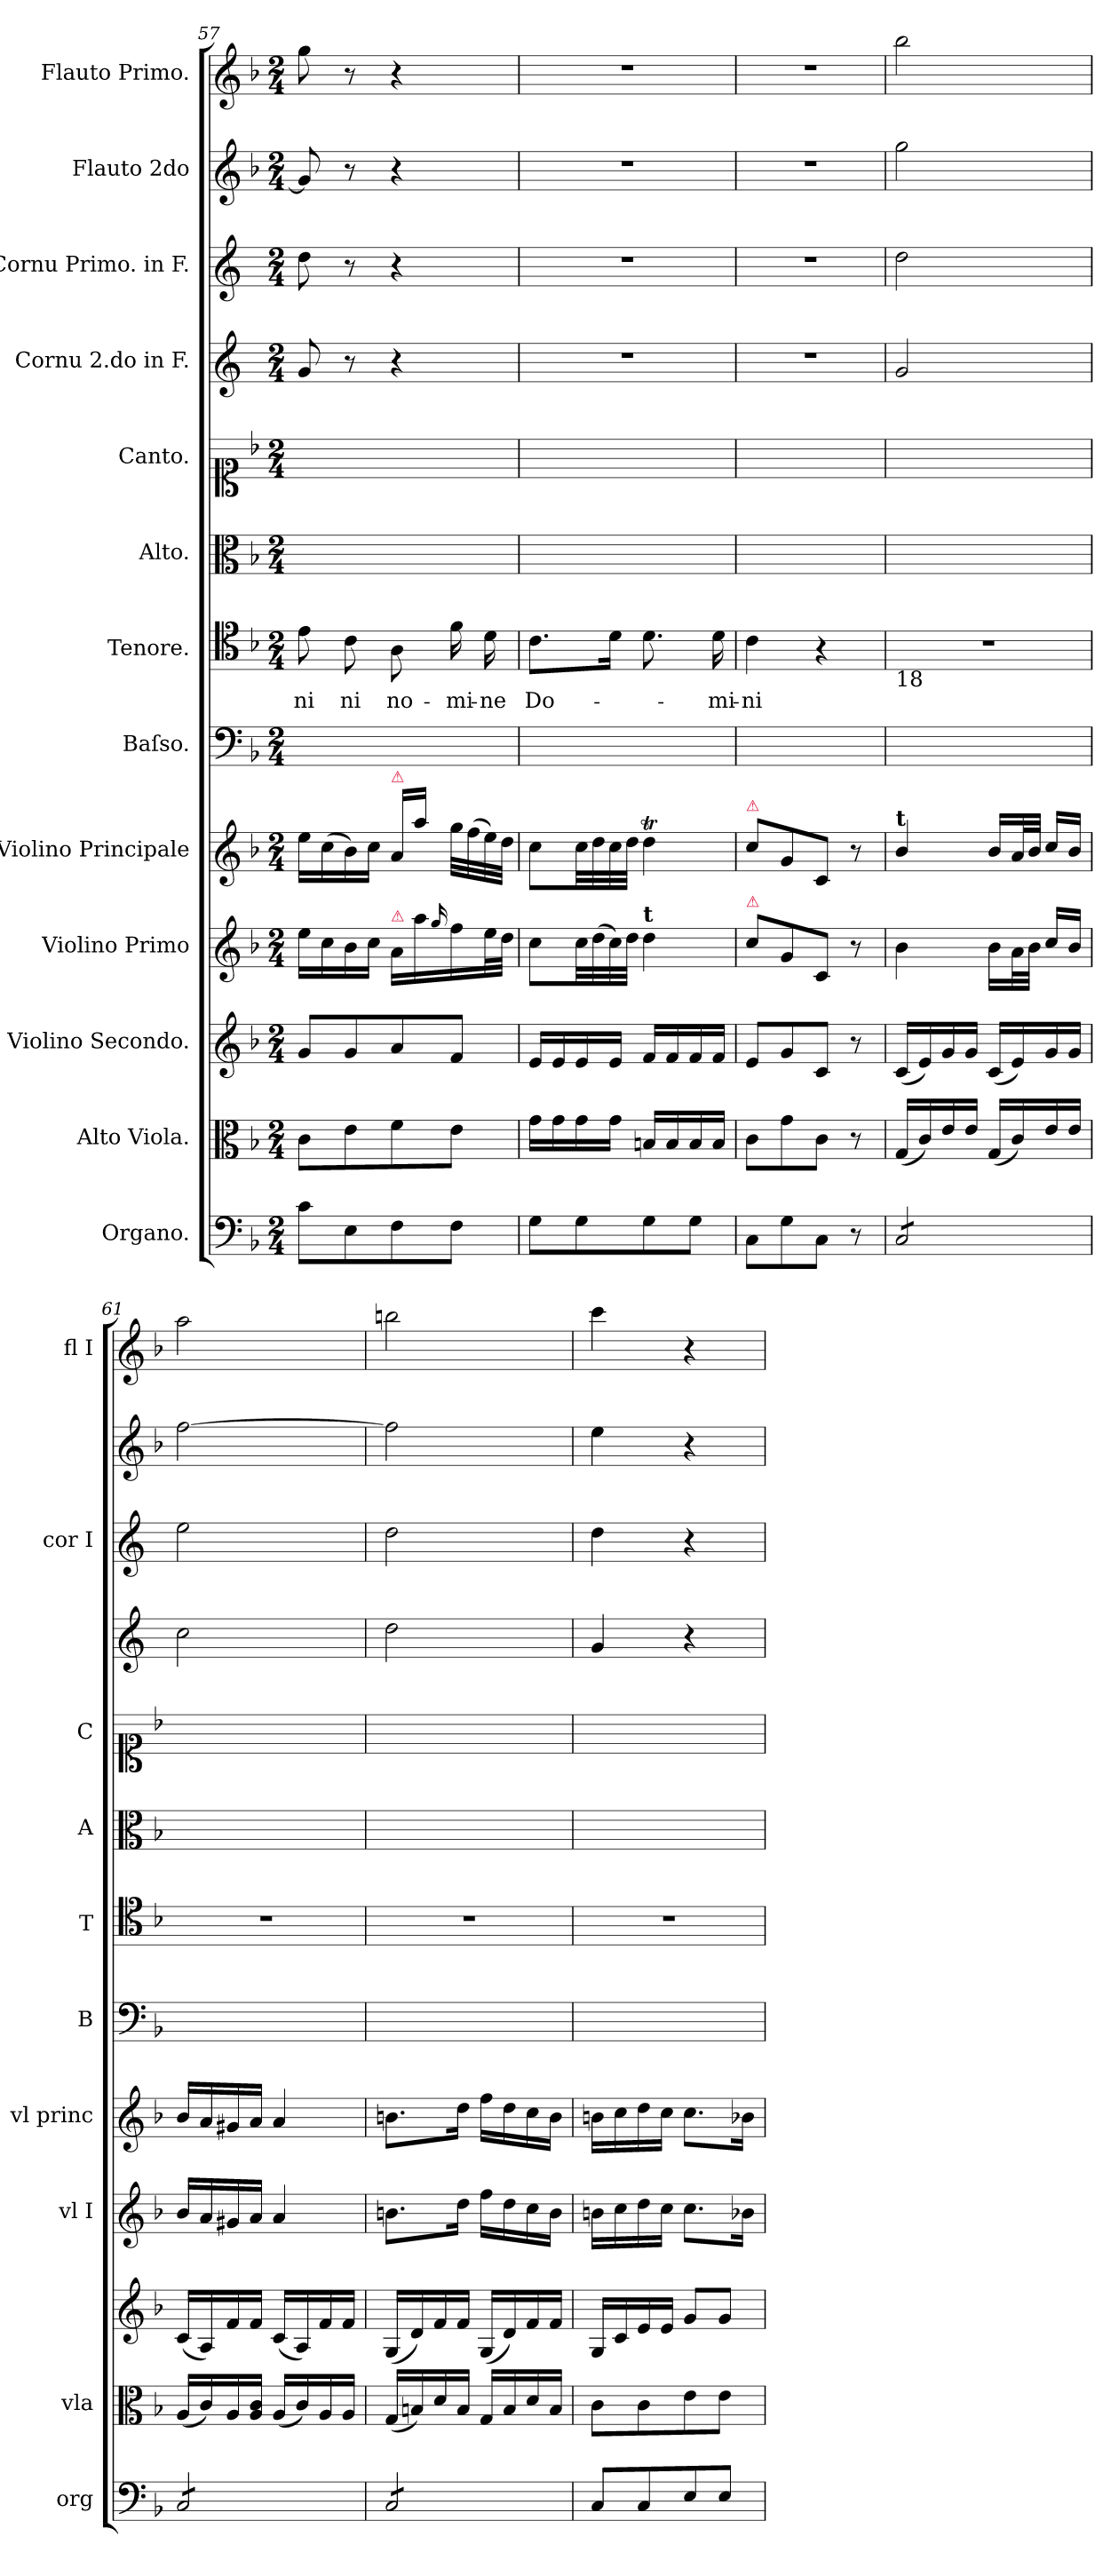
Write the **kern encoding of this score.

**kern	**dynam	**kern	**kern	**dynam	**kern	**dynam	**kern	**dynam	**kern	**kern	**text	**kern	**kern	**kern	**kern	**kern	**dynam	**kern
*part13	*part13	*part12	*part11	*part11	*part10	*part10	*part9	*part9	*part8	*part7	*part7	*part6	*part5	*part4	*part3	*part2	*part2	*part1
*staff13	*staff13	*staff12	*staff11	*staff11	*staff10	*staff10	*staff9	*staff9	*staff8	*staff7	*staff7	*staff6	*staff5	*staff4	*staff3	*staff2	*staff2	*staff1
*I"Organo.	*	*I"Alto Viola.	*I"Violino Secondo.	*	*I"Violino Primo	*	*I"Violino Principale	*	*I"Baſso.	*I"Tenore.	*	*I"Alto.	*I"Canto.	*I"Cornu 2.do in F.	*I"Cornu Primo. in F.	*I"Flauto 2do	*	*I"Flauto Primo.
*I'org	*	*I'vla	*	*	*I'vl I	*	*I'vl princ	*	*I'B	*I'T	*	*I'A	*I'C	*	*I'cor I	*	*	*I'fl I
*clefF4	*	*clefC3	*clefG2	*	*clefG2	*	*clefG2	*	*clefF4	*clefC4	*	*clefC3	*clefC1	*clefG2	*clefG2	*clefG2	*	*clefG2
*	*	*	*	*	*	*	*	*	*	*	*	*	*	*ITrd4c7	*ITrd4c7	*	*	*
*k[b-]	*	*k[b-]	*k[b-]	*	*k[b-]	*	*k[b-]	*	*k[b-]	*k[b-]	*	*k[b-]	*k[b-]	*k[b-]	*k[b-]	*k[b-]	*	*k[b-]
*F:	*	*F:	*F:	*	*F:	*	*F:	*	*F:	*F:	*	*F:	*F:	*F:	*F:	*F:	*	*F:
*M2/4	*	*M2/4	*M2/4	*	*M2/4	*	*M2/4	*	*M2/4	*M2/4	*	*M2/4	*M2/4	*M2/4	*M2/4	*M2/4	*	*M2/4
=57	=57	=57	=57	=57	=57	=57	=57	=57	=57	=57	=57	=57	=57	=57	=57	=57	=57	=57
8c\L	.	8c\L	8g/L	.	16ee\LL	.	16ee\LL	.	2ryy	8e\	-ni	2ryy	2ryy	8c/	8g\	8g/]	.	8gg\
.	.	.	.	.	16cc\	.	(16cc\	.	.	.	.	.	.	.	.	.	.	.
8E\	.	8e\	8g/	.	16b-\	.	16b-\)	.	.	8c\	ni	.	.	8r	8r	8r	.	8r
.	.	.	.	.	16cc\JJ	.	16cc\JJ	.	.	.	.	.	.	.	.	.	.	.
!	!	!	!	!	!	!	!LO:TX:a:color=crimson:t=⚠	!	!	!	!	!	!	!	!	!	!	!
!	!	!	!	!	!LO:TX:a:color=crimson:t=⚠	!	!	!	!	!	!	!	!	!	!	!	!	!
8F\	.	8f\	8a/	.	16a/LL	.	16a/LL	.	.	8A\	no-	.	.	4r	4r	4r	.	4r
.	.	.	.	.	16aa\	.	16aa\JJ	.	.	.	.	.	.	.	.	.	.	.
.	.	.	.	.	16qqgg/	.	.	.	.	.	.	.	.	.	.	.	.	.
8F\J	.	8e\J	8f/J	.	16ff\	.	32gg\LLL	.	.	16f\	-mi-	.	.	.	.	.	.	.
.	.	.	.	.	.	.	(32ff\	.	.	.	.	.	.	.	.	.	.	.
.	.	.	.	.	32ee\L	.	32ee\)	.	.	16d\	-ne	.	.	.	.	.	.	.
.	.	.	.	.	32dd\JJJ	.	32dd\JJJ	.	.	.	.	.	.	.	.	.	.	.
=58	=58	=58	=58	=58	=58	=58	=58	=58	=58	=58	=58	=58	=58	=58	=58	=58	=58	=58
8G\L	.	16g\LL	16e/LL	.	8cc\L	.	8cc\L	.	2ryy	8.c\L	Do-	2ryy	2ryy	2r	2r	2r	.	2r
.	.	16g\	16e/	.	.	.	.	.	.	.	.	.	.	.	.	.	.	.
8G\	.	16g\	16e/	.	32cc\LL	.	32cc\LL	.	.	.	.	.	.	.	.	.	.	.
.	.	.	.	.	(32dd\	.	32dd\	.	.	.	.	.	.	.	.	.	.	.
.	.	16g\JJ	16e/JJ	.	32cc\)	.	32cc\	.	.	16d\Jk	.	.	.	.	.	.	.	.
.	.	.	.	.	32dd\JJJ	.	32dd\JJJ	.	.	.	.	.	.	.	.	.	.	.
!	!	!	!	!	!LO:TX:a:B:t=t	!	!	!	!	!	!	!	!	!	!	!	!	!
8G\	.	16Bn/LL	16f/LL	.	4dd\	.	4ddT\	.	.	8.d\	.	.	.	.	.	.	.	.
.	.	16B/	16f/	.	.	.	.	.	.	.	.	.	.	.	.	.	.	.
8G\J	.	16B/	16f/	.	.	.	.	.	.	.	.	.	.	.	.	.	.	.
.	.	16B/JJ	16f/JJ	.	.	.	.	.	.	16d\	-mi-	.	.	.	.	.	.	.
=59	=59	=59	=59	=59	=59	=59	=59	=59	=59	=59	=59	=59	=59	=59	=59	=59	=59	=59
!	!	!	!	!	!	!	!LO:TX:a:color=crimson:t=⚠	!	!	!	!	!	!	!	!	!	!	!
!	!	!	!	!	!LO:TX:a:color=crimson:t=⚠	!	!	!	!	!	!	!	!	!	!	!	!	!
8C\L	.	8c\L	8e/L	.	8cc\L	.	8cc\L	.	2ryy	4c\	-ni	2ryy	2ryy	2r	2r	2r	.	2r
8G\	.	8g\	8g/	.	8g/	.	8g/	.	.	.	.	.	.	.	.	.	.	.
8C\J	.	8c\J	8c/J	.	8c/J	.	8c/J	.	.	4r	.	.	.	.	.	.	.	.
8r	.	8r	8r	.	8r	.	8r	.	.	.	.	.	.	.	.	.	.	.
=60	=60	=60	=60	=60	=60	=60	=60	=60	=60	=60	=60	=60	=60	=60	=60	=60	=60	=60
!	!	!	!	!	!	!	!	!	!	!LO:TX:b:t=18	!	!	!	!	!	!	!	!
!	!	!	!	!	!	!	!LO:TX:a:B:t=t	!	!	!	!	!	!	!	!	!	!	!
!	!LO:DY:b	!	!	!LO:DY:a	!	!	!	!LO:DY:b	!	!	!	!	!	!	!	!	!LO:DY:b	!
*tremolo	*	*	*	*	*	*	*	*	*	*	*	*	*	*	*	*	*	*
8C/L	for.	(16G/LL	(16c/LL	for.	4b-\	for&colon;.	4b-/	forte	2ryy	2r	.	2ryy	2ryy	2c/	2g\	2gg\	for.	2bb-\
.	.	16c/)	16e/)	.	.	.	.	.	.	.	.	.	.	.	.	.	.	.
8C/	.	16e/	16g/	.	.	.	.	.	.	.	.	.	.	.	.	.	.	.
.	.	16e/JJ	16g/JJ	.	.	.	.	.	.	.	.	.	.	.	.	.	.	.
8C/	.	(16G/LL	(16c/LL	.	16b-\LL	.	16b-/LL	.	.	.	.	.	.	.	.	.	.	.
.	.	16c/)	16e/)	.	32a\L	.	32a/L	.	.	.	.	.	.	.	.	.	.	.
.	.	.	.	.	32b-\JJJ	.	32b-/JJJ	.	.	.	.	.	.	.	.	.	.	.
8C/J	.	16e/	16g/	.	16cc/LL	.	16cc/LL	.	.	.	.	.	.	.	.	.	.	.
.	.	16e/JJ	16g/JJ	.	16b-/JJ	.	16b-/JJ	.	.	.	.	.	.	.	.	.	.	.
=61	=61	=61	=61	=61	=61	=61	=61	=61	=61	=61	=61	=61	=61	=61	=61	=61	=61	=61
8C/L	.	(16A/LL	(16c/LL	.	16b-/LL	.	16b-/LL	.	2ryy	2r	.	2ryy	2ryy	2f\	2a\	[2ff\	.	2aa\
.	.	16c/)	16A/)	.	16a/	.	16a/	.	.	.	.	.	.	.	.	.	.	.
8C/	.	16A/	16f/	.	16g#X/	.	16g#X/	.	.	.	.	.	.	.	.	.	.	.
.	.	16A/ 16c/JJ	16f/JJ	.	16a/JJ	.	16a/JJ	.	.	.	.	.	.	.	.	.	.	.
8C/	.	(16A/LL	(16c/LL	.	4a/	.	4a/	.	.	.	.	.	.	.	.	.	.	.
.	.	16c/)	16A/)	.	.	.	.	.	.	.	.	.	.	.	.	.	.	.
8C/J	.	16A/	16f/	.	.	.	.	.	.	.	.	.	.	.	.	.	.	.
.	.	16A/JJ	16f/JJ	.	.	.	.	.	.	.	.	.	.	.	.	.	.	.
=62	=62	=62	=62	=62	=62	=62	=62	=62	=62	=62	=62	=62	=62	=62	=62	=62	=62	=62
8C/L	.	(16G/LL	(16G/LL	.	8.bn\L	.	8.bn\L	.	2ryy	2r	.	2ryy	2ryy	2g\	2g\	2ff\]	.	2bbn\
.	.	16Bn/)	16d/)	.	.	.	.	.	.	.	.	.	.	.	.	.	.	.
8C/	.	16d/	16f/	.	.	.	.	.	.	.	.	.	.	.	.	.	.	.
.	.	16B/JJ	16f/JJ	.	16dd\Jk	.	16dd\Jk	.	.	.	.	.	.	.	.	.	.	.
8C/	.	16G/LL	(16G/LL	.	16ff\LL	.	16ff\LL	.	.	.	.	.	.	.	.	.	.	.
.	.	16B/	16d/)	.	16dd\	.	16dd\	.	.	.	.	.	.	.	.	.	.	.
8C/J	.	16d/	16f/	.	16cc\	.	16cc\	.	.	.	.	.	.	.	.	.	.	.
*Xtremolo	*	*	*	*	*	*	*	*	*	*	*	*	*	*	*	*	*	*
.	.	16B/JJ	16f/JJ	.	16b\JJ	.	16b\JJ	.	.	.	.	.	.	.	.	.	.	.
=63	=63	=63	=63	=63	=63	=63	=63	=63	=63	=63	=63	=63	=63	=63	=63	=63	=63	=63
8C/L	.	8c\L	16G/LL	.	16bn\LL	.	16bn\LL	.	2ryy	2r	.	2ryy	2ryy	4c/	4g\	4ee\	.	4ccc\
.	.	.	16c/	.	16cc\	.	16cc\	.	.	.	.	.	.	.	.	.	.	.
8C/	.	8c\	16e/	.	16dd\	.	16dd\	.	.	.	.	.	.	.	.	.	.	.
.	.	.	16e/JJ	.	16cc\JJ	.	16cc\JJ	.	.	.	.	.	.	.	.	.	.	.
8E/	.	8e\	8g/L	.	8.cc\L	.	8.cc\L	.	.	.	.	.	.	4r	4r	4r	.	4r
8E/J	.	8e\J	8g/J	.	.	.	.	.	.	.	.	.	.	.	.	.	.	.
.	.	.	.	.	16b-X\Jk	.	16b-X\Jk	.	.	.	.	.	.	.	.	.	.	.
=	=	=	=	=	=	=	=	=	=	=	=	=	=	=	=	=	=	=
*-	*-	*-	*-	*-	*-	*-	*-	*-	*-	*-	*-	*-	*-	*-	*-	*-	*-	*-
